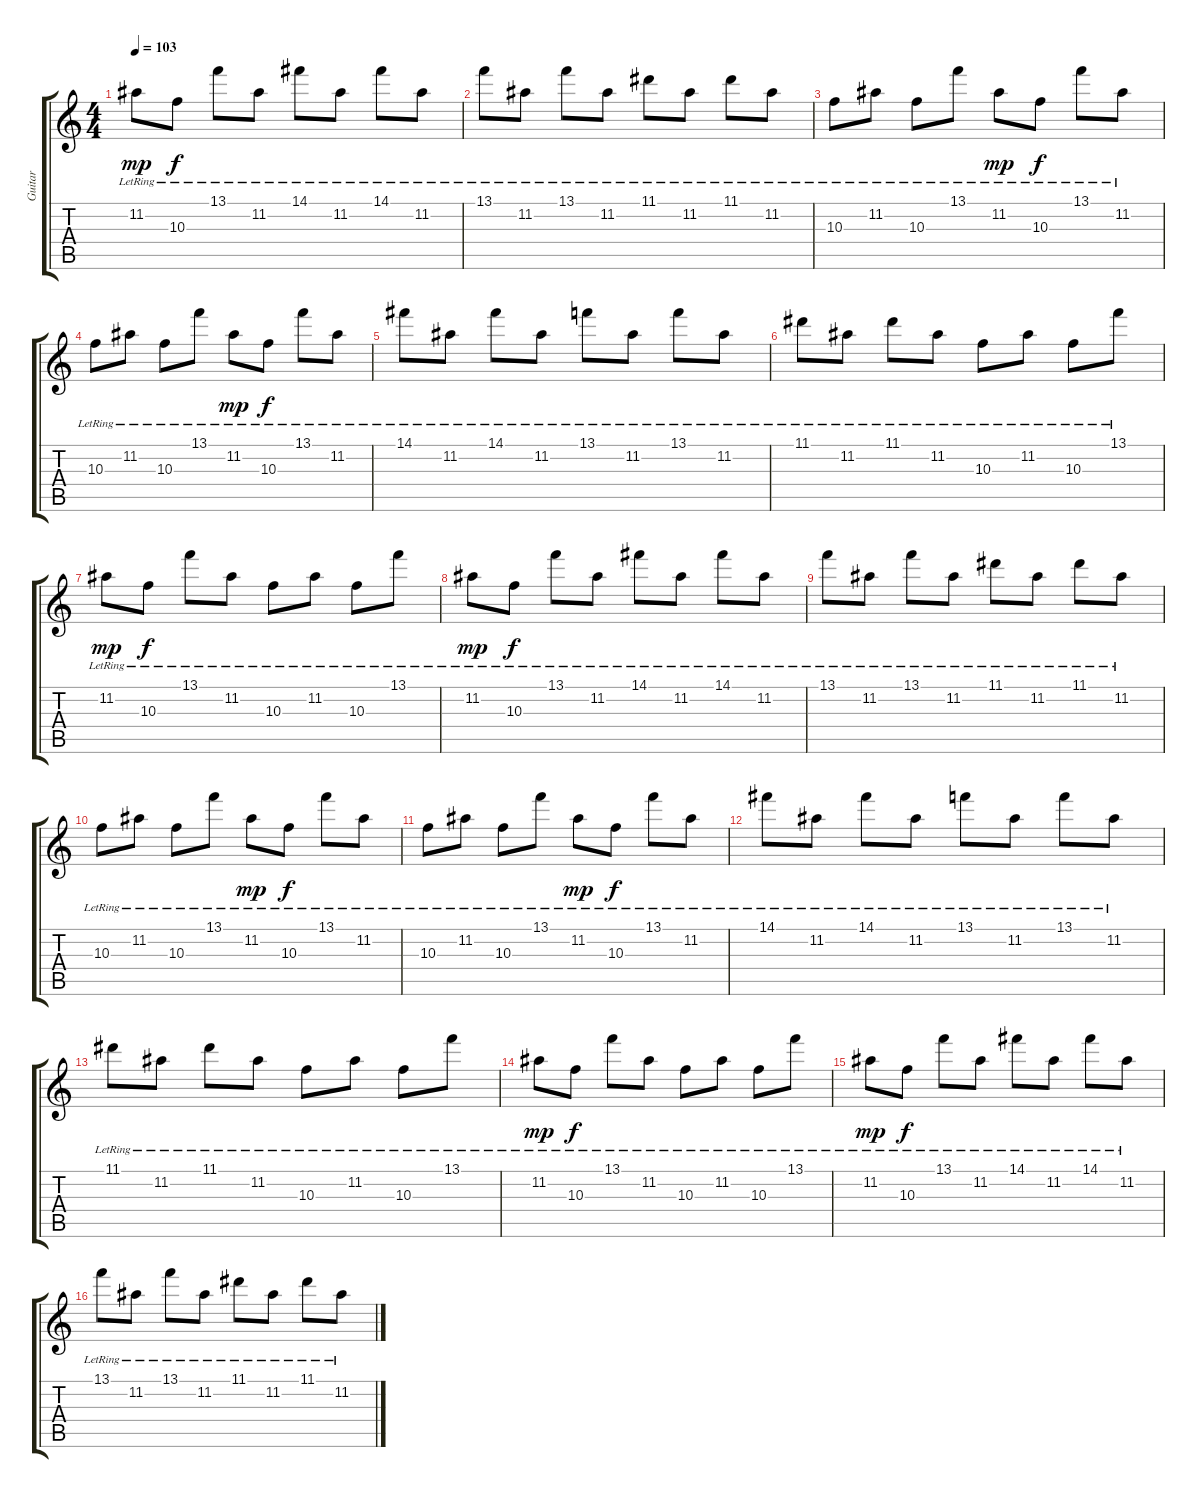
\track ("Guitar" "Guitar") {instrument electricguitarjazz}
\staff {score tabs}
\tuning (E4 B3 G3 D3 A2 E2) {hide}
\ts (4 4)
\tempo 103
\clef g2
\ks c
11.2{lr}.8{dy mp} 10.3{lr}.8{dy f} 13.1{lr}.8 11.2{lr}.8 14.1{lr}.8 11.2{lr}.8 14.1{lr}.8 11.2{lr}.8 |
13.1{lr}.8 11.2{lr}.8 13.1{lr}.8 11.2{lr}.8 11.1{lr}.8 11.2{lr}.8 11.1{lr}.8 11.2{lr}.8 |
10.3{lr}.8 11.2{lr}.8 10.3{lr}.8 13.1{lr}.8 11.2{lr}.8{dy mp} 10.3{lr}.8{dy f} 13.1{lr}.8 11.2{lr}.8 |
10.3{lr}.8 11.2{lr}.8 10.3{lr}.8 13.1{lr}.8 11.2{lr}.8{dy mp} 10.3{lr}.8{dy f} 13.1{lr}.8 11.2{lr}.8 |
14.1{lr}.8 11.2{lr}.8 14.1{lr}.8 11.2{lr}.8 13.1{lr}.8 11.2{lr}.8 13.1{lr}.8 11.2{lr}.8 |
11.1{lr}.8 11.2{lr}.8 11.1{lr}.8 11.2{lr}.8 10.3{lr}.8 11.2{lr}.8 10.3{lr}.8 13.1{lr}.8 |
11.2{lr}.8{dy mp} 10.3{lr}.8{dy f} 13.1{lr}.8 11.2{lr}.8 10.3{lr}.8 11.2{lr}.8 10.3{lr}.8 13.1{lr}.8 |
11.2{lr}.8{dy mp} 10.3{lr}.8{dy f} 13.1{lr}.8 11.2{lr}.8 14.1{lr}.8 11.2{lr}.8 14.1{lr}.8 11.2{lr}.8 |
13.1{lr}.8 11.2{lr}.8 13.1{lr}.8 11.2{lr}.8 11.1{lr}.8 11.2{lr}.8 11.1{lr}.8 11.2{lr}.8 |
10.3{lr}.8 11.2{lr}.8 10.3{lr}.8 13.1{lr}.8 11.2{lr}.8{dy mp} 10.3{lr}.8{dy f} 13.1{lr}.8 11.2{lr}.8 |
10.3{lr}.8 11.2{lr}.8 10.3{lr}.8 13.1{lr}.8 11.2{lr}.8{dy mp} 10.3{lr}.8{dy f} 13.1{lr}.8 11.2{lr}.8 |
14.1{lr}.8 11.2{lr}.8 14.1{lr}.8 11.2{lr}.8 13.1{lr}.8 11.2{lr}.8 13.1{lr}.8 11.2{lr}.8 |
11.1{lr}.8 11.2{lr}.8 11.1{lr}.8 11.2{lr}.8 10.3{lr}.8 11.2{lr}.8 10.3{lr}.8 13.1{lr}.8 |
11.2{lr}.8{dy mp} 10.3{lr}.8{dy f} 13.1{lr}.8 11.2{lr}.8 10.3{lr}.8 11.2{lr}.8 10.3{lr}.8 13.1{lr}.8 |
11.2{lr}.8{dy mp} 10.3{lr}.8{dy f} 13.1{lr}.8 11.2{lr}.8 14.1{lr}.8 11.2{lr}.8 14.1{lr}.8 11.2{lr}.8 |
13.1{lr}.8 11.2{lr}.8 13.1{lr}.8 11.2{lr}.8 11.1{lr}.8 11.2{lr}.8 11.1{lr}.8 11.2{lr}.8
